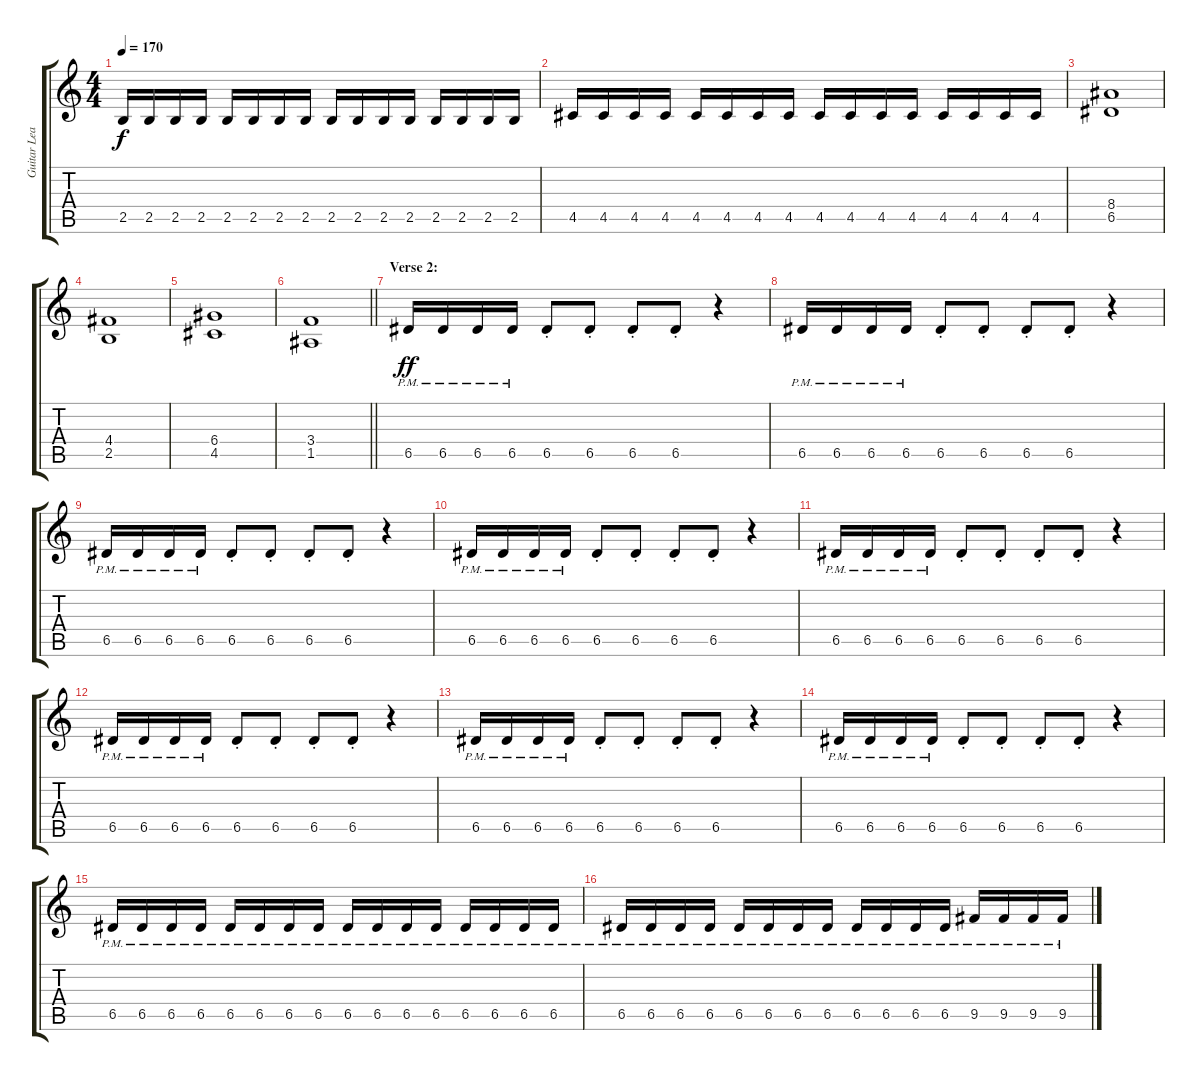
\track ("Guitar Lead" "Guitar Lea") {instrument distortionguitar}
\staff {score tabs}
\tuning (E4 B3 G3 D3 A2 E2) {hide}
\ts (4 4)
\tempo 170
\clef g2
\ks c
2.5.16{dy f} 2.5.16 2.5.16 2.5.16 2.5.16 2.5.16 2.5.16 2.5.16 2.5.16 2.5.16 2.5.16 2.5.16 2.5.16 2.5.16 2.5.16 2.5.16 |
4.5.16 4.5.16 4.5.16 4.5.16 4.5.16 4.5.16 4.5.16 4.5.16 4.5.16 4.5.16 4.5.16 4.5.16 4.5.16 4.5.16 4.5.16 4.5.16 |
(8.4 6.5).1 |
(4.4 2.5).1 |
(6.4 4.5).1 |
\barLineRight lightlight
(3.4 1.5).1 |
\section ("" "Verse 2:")
6.5{pm}.16{dy ff} 6.5{pm}.16 6.5{pm}.16 6.5{pm}.16 6.5{st}.8 6.5{st}.8 6.5{st}.8 6.5{st}.8 r.4 |
6.5{pm}.16 6.5{pm}.16 6.5{pm}.16 6.5{pm}.16 6.5{st}.8 6.5{st}.8 6.5{st}.8 6.5{st}.8 r.4 |
6.5{pm}.16 6.5{pm}.16 6.5{pm}.16 6.5{pm}.16 6.5{st}.8 6.5{st}.8 6.5{st}.8 6.5{st}.8 r.4 |
6.5{pm}.16 6.5{pm}.16 6.5{pm}.16 6.5{pm}.16 6.5{st}.8 6.5{st}.8 6.5{st}.8 6.5{st}.8 r.4 |
6.5{pm}.16 6.5{pm}.16 6.5{pm}.16 6.5{pm}.16 6.5{st}.8 6.5{st}.8 6.5{st}.8 6.5{st}.8 r.4 |
6.5{pm}.16 6.5{pm}.16 6.5{pm}.16 6.5{pm}.16 6.5{st}.8 6.5{st}.8 6.5{st}.8 6.5{st}.8 r.4 |
6.5{pm}.16 6.5{pm}.16 6.5{pm}.16 6.5{pm}.16 6.5{st}.8 6.5{st}.8 6.5{st}.8 6.5{st}.8 r.4 |
6.5{pm}.16 6.5{pm}.16 6.5{pm}.16 6.5{pm}.16 6.5{st}.8 6.5{st}.8 6.5{st}.8 6.5{st}.8 r.4 |
6.5{pm}.16 6.5{pm}.16 6.5{pm}.16 6.5{pm}.16 6.5{pm}.16 6.5{pm}.16 6.5{pm}.16 6.5{pm}.16 6.5{pm}.16 6.5{pm}.16 6.5{pm}.16 6.5{pm}.16 6.5{pm}.16 6.5{pm}.16 6.5{pm}.16 6.5{pm}.16 |
6.5{pm}.16 6.5{pm}.16 6.5{pm}.16 6.5{pm}.16 6.5{pm}.16 6.5{pm}.16 6.5{pm}.16 6.5{pm}.16 6.5{pm}.16 6.5{pm}.16 6.5{pm}.16 6.5{pm}.16 9.5{pm}.16 9.5{pm}.16 9.5{pm}.16 9.5{pm}.16
